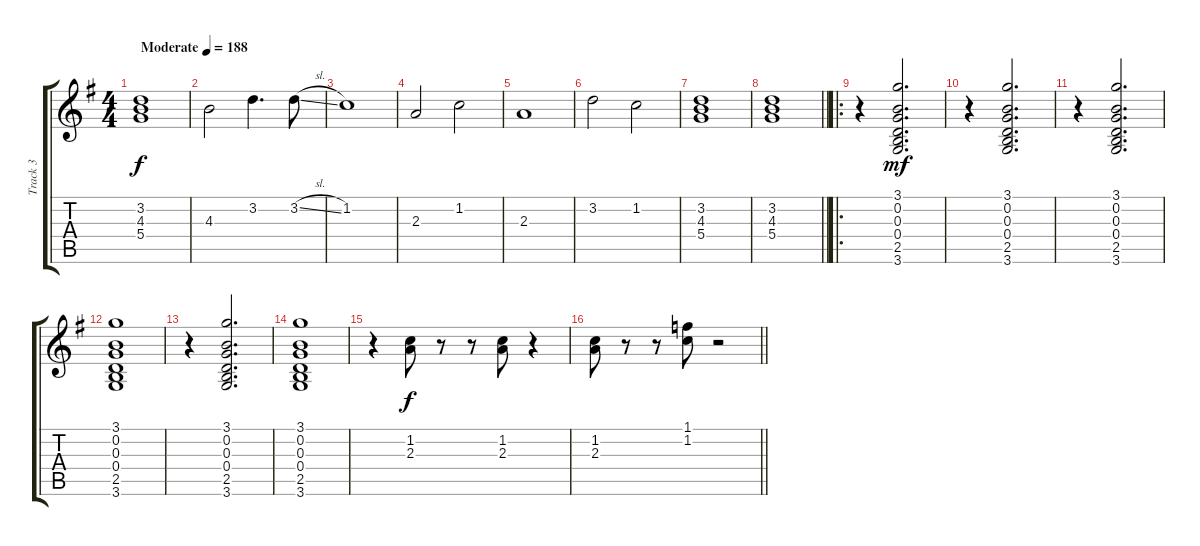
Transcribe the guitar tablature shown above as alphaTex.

\track ("Track 3" "Track 3") {instrument electricguitarjazz}
\staff {score tabs}
\tuning (E4 B3 G3 D3 A2 E2) {hide}
\ts (4 4)
\tempo (188 "Moderate")
\clef g2
\ks g
(3.2 4.3 5.4).1{dy f instrument electricguitarjazz} |
4.3.2 3.2.4{d} 3.2{sl}.8 |
1.2.1 |
2.3.2 1.2.2 |
2.3.1 |
3.2.2 1.2.2 |
(3.2 4.3 5.4).1 |
\barLineRight lightlight
(3.2 4.3 5.4).1 |
\ro
r.4 (3.1 0.2 0.3 0.4 2.5 3.6).2{d dy mf} |
r.4 (3.1 0.2 0.3 0.4 2.5 3.6).2{d} |
r.4 (3.1 0.2 0.3 0.4 2.5 3.6).2{d} |
(3.1 0.2 0.3 0.4 2.5 3.6).1 |
r.4 (3.1 0.2 0.3 0.4 2.5 3.6).2{d} |
(3.1 0.2 0.3 0.4 2.5 3.6).1 |
r.4 (1.2 2.3).8{dy f} r.8 r.8 (1.2 2.3).8 r.4 |
\barLineRight lightlight
(1.2 2.3).8 r.8 r.8 (1.1 1.2).8 r.2
